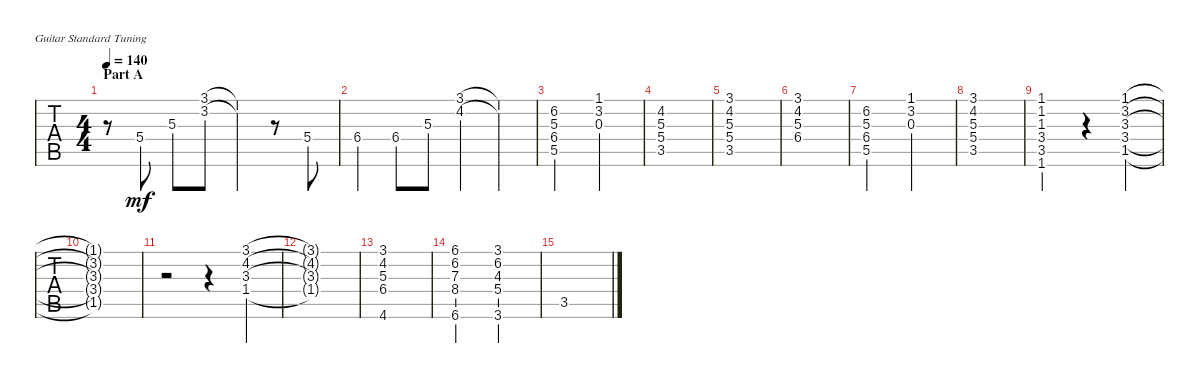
\defaultSystemsLayout 4
\bracketExtendMode groupsimilarinstruments
\singleTrackTrackNamePolicy hidden
\multiTrackTrackNamePolicy hidden
\otherSystemsTrackNameOrientation horizontal
\track ("Backup" "Backup") {mute instrument acousticguitarsteel}
\staff {tabs}
\tuning (E4 B3 G3 D3 A2 E2)
\ts (4 4)
\section ("" "Part A")
\tempo 140
\clef g2
\scale
0.539683
\ks eb
r.8{dy mf instrument acousticguitarsteel} 5.4.8 5.3.8 (3.2 3.1).8 (3.1{t} 3.2{t}).4 r.8 5.4.8 |
\scale
0.230159 6.4.4 6.4.8 5.3.8 (4.2 3.1).4 (3.1{t} 4.2{t}).4 |
\scale
0.230159 (5.3 6.2 6.4 5.5).2 (1.1 3.2 0.3).2 |
\scale
0.333333 (3.5 5.4 5.3 4.2).1 |
\scale
0.333333 (3.5 5.4 5.3 4.2 3.1).1 |
\scale
0.333333 (6.4 5.3 4.2 3.1).1 |
\scale
0.333333 (5.3 6.2 6.4 5.5).2 (1.1 3.2 0.3).2 |
\scale
0.333333 (3.5 5.4 5.3 4.2 3.1).1 |
\scale
0.333333 (1.1 1.2 1.3 3.4 3.5 1.6).2 r.4 (3.4 3.3 3.2 1.1 1.5).4 |
\scale
0.333333 (1.5{t} 3.4{t} 3.3{t} 3.2{t} 1.1{t}).1 |
\scale
0.333333 r.2 r.4 (1.4 3.3 4.2 3.1).4 |
\scale
0.333333 (1.4{t} 3.3{t} 4.2{t} 3.1{t}).1 |
\scale
0.333333 (6.4 3.1 4.2 5.3 4.6).1 |
\scale
0.333333 (8.4 7.3 6.2 6.1 6.6).2 (5.4 4.3 6.2 3.1 3.6).2 |
\scale
0.333333 3.5.1 |
\scale
0.333333
